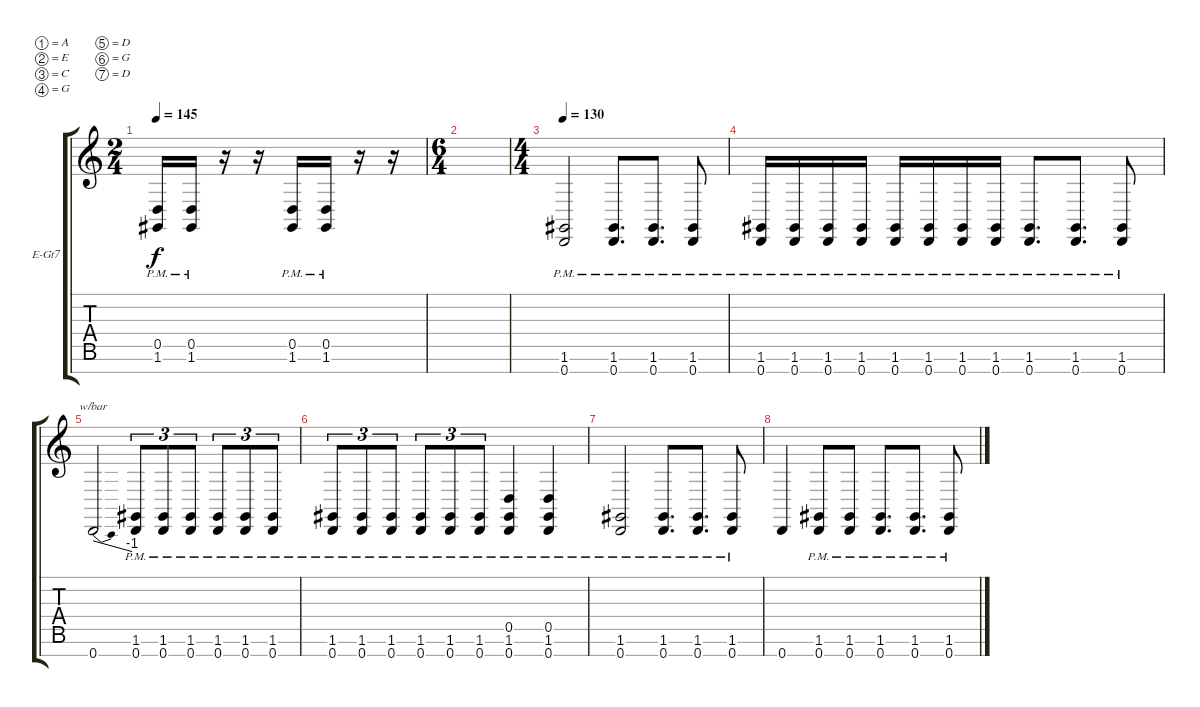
\defaultSystemsLayout 4
\bracketExtendMode groupsimilarinstruments
\firstSystemTrackNameOrientation horizontal
\otherSystemsTrackNameOrientation horizontal
\track ("Rhytm L" "E-Gt7") {instrument distortionguitar}
\staff {score tabs}
\tuning (A3 E3 C3 G2 D2 G1 D1)
\ts (2 4)
\tempo 145
\clef g2
\ks c
(1.6{pm} 0.5{pm}).16{dy f} (1.6{pm} 0.5{pm}).16 r.16 r.16 (1.6{pm} 0.5{pm}).16 (1.6{pm} 0.5{pm}).16 r.16 r.16 |
\ts (6 4)
|
\ts (4 4)
\tempo 130
(1.6{pm} 0.7{pm}).2 (1.6{pm} 0.7{pm}).8{d} (1.6{pm} 0.7{pm}).8{d} (1.6{pm} 0.7{pm}).8 |
(1.6{pm} 0.7{pm}).16 (1.6{pm} 0.7{pm}).16 (1.6{pm} 0.7{pm}).16 (1.6{pm} 0.7{pm}).16 (1.6{pm} 0.7{pm}).16 (1.6{pm} 0.7{pm}).16 (1.6{pm} 0.7{pm}).16 (1.6{pm} 0.7{pm}).16 (1.6{pm} 0.7{pm}).8{d} (1.6{pm} 0.7{pm}).8{d} (1.6{pm} 0.7{pm}).8 |
0.7.2{tbe (dive default 0 0 60 -4)} (1.6{pm} 0.7{pm}).8{tu (3 2)} (1.6{pm} 0.7{pm}).8{tu (3 2)} (1.6{pm} 0.7{pm}).8{tu (3 2)} (1.6{pm} 0.7{pm}).8{tu (3 2)} (1.6{pm} 0.7{pm}).8{tu (3 2)} (1.6{pm} 0.7{pm}).8{tu (3 2)} |
(1.6{pm} 0.7{pm}).8{tu (3 2)} (1.6{pm} 0.7{pm}).8{tu (3 2)} (1.6{pm} 0.7{pm}).8{tu (3 2)} (1.6{pm} 0.7{pm}).8{tu (3 2)} (1.6{pm} 0.7{pm}).8{tu (3 2)} (1.6{pm} 0.7{pm}).8{tu (3 2)} (0.7{pm} 1.6{pm} 0.5{pm}).4 (0.7{pm} 1.6{pm} 0.5{pm}).4 |
(1.6{pm} 0.7{pm}).2 (1.6{pm} 0.7{pm}).8{d} (1.6{pm} 0.7{pm}).8{d} (1.6{pm} 0.7{pm}).8 |
0.7.4 (1.6{pm} 0.7{pm}).8 (1.6{pm} 0.7{pm}).8 (0.7{pm} 1.6{pm}).8{d} (0.7{pm} 1.6{pm}).8{d} (0.7{pm} 1.6{pm}).8
